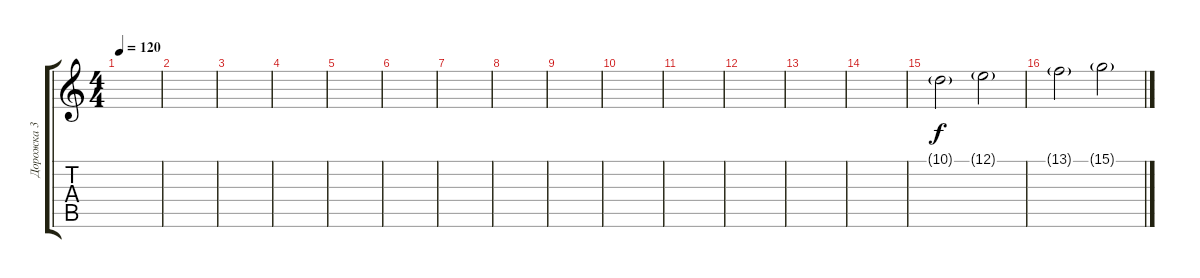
\track ("Дорожка 3" "Дорожка 3") {instrument stringensemble1}
\staff {score tabs}
\tuning (E4 B3 G3 D3 A2 D2) {hide}
\ts (4 4)
\tempo 120
\clef g2
\ks c
|
|
|
|
|
|
|
|
|
|
|
|
|
|
10.1{g}.2 12.1{g}.2 |
13.1{g}.2 15.1{g}.2
